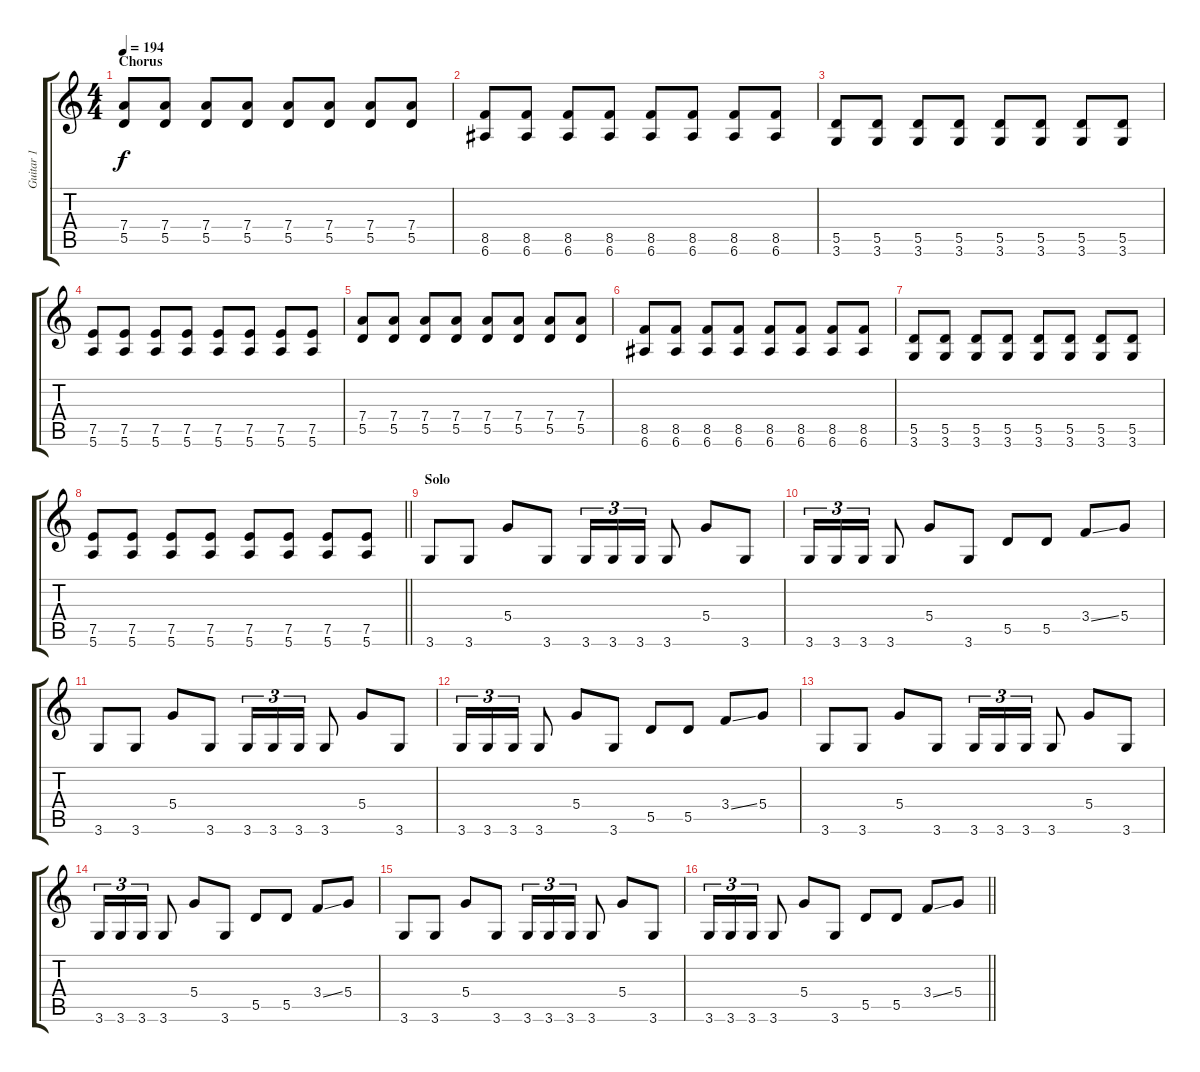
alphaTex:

\track ("Guitar 1" "Guitar 1") {instrument distortionguitar}
\staff {score tabs}
\tuning (E4 B3 G3 D3 A2 E2) {hide}
\ts (4 4)
\section ("" "Chorus")
\tempo 194
\clef g2
\ks c
(7.4 5.5).8{dy f} (7.4 5.5).8 (7.4 5.5).8 (7.4 5.5).8 (7.4 5.5).8 (7.4 5.5).8 (7.4 5.5).8 (7.4 5.5).8 |
(8.5 6.6).8 (8.5 6.6).8 (8.5 6.6).8 (8.5 6.6).8 (8.5 6.6).8 (8.5 6.6).8 (8.5 6.6).8 (8.5 6.6).8 |
(5.5 3.6).8 (5.5 3.6).8 (5.5 3.6).8 (5.5 3.6).8 (5.5 3.6).8 (5.5 3.6).8 (5.5 3.6).8 (5.5 3.6).8 |
(7.5 5.6).8 (7.5 5.6).8 (7.5 5.6).8 (7.5 5.6).8 (7.5 5.6).8 (7.5 5.6).8 (7.5 5.6).8 (7.5 5.6).8 |
(7.4 5.5).8 (7.4 5.5).8 (7.4 5.5).8 (7.4 5.5).8 (7.4 5.5).8 (7.4 5.5).8 (7.4 5.5).8 (7.4 5.5).8 |
(8.5 6.6).8 (8.5 6.6).8 (8.5 6.6).8 (8.5 6.6).8 (8.5 6.6).8 (8.5 6.6).8 (8.5 6.6).8 (8.5 6.6).8 |
(5.5 3.6).8 (5.5 3.6).8 (5.5 3.6).8 (5.5 3.6).8 (5.5 3.6).8 (5.5 3.6).8 (5.5 3.6).8 (5.5 3.6).8 |
\barLineRight lightlight
(7.5 5.6).8 (7.5 5.6).8 (7.5 5.6).8 (7.5 5.6).8 (7.5 5.6).8 (7.5 5.6).8 (7.5 5.6).8 (7.5 5.6).8 |
\section ("" "Solo")
3.6.8 3.6.8 5.4.8 3.6.8 3.6.16{tu (3 2)} 3.6.16{tu (3 2)} 3.6.16{tu (3 2)} 3.6.8 5.4.8 3.6.8 |
3.6.16{tu (3 2)} 3.6.16{tu (3 2)} 3.6.16{tu (3 2)} 3.6.8 5.4.8 3.6.8 5.5.8 5.5.8 3.4{ss}.8 5.4.8 |
3.6.8 3.6.8 5.4.8 3.6.8 3.6.16{tu (3 2)} 3.6.16{tu (3 2)} 3.6.16{tu (3 2)} 3.6.8 5.4.8 3.6.8 |
3.6.16{tu (3 2)} 3.6.16{tu (3 2)} 3.6.16{tu (3 2)} 3.6.8 5.4.8 3.6.8 5.5.8 5.5.8 3.4{ss}.8 5.4.8 |
3.6.8 3.6.8 5.4.8 3.6.8 3.6.16{tu (3 2)} 3.6.16{tu (3 2)} 3.6.16{tu (3 2)} 3.6.8 5.4.8 3.6.8 |
3.6.16{tu (3 2)} 3.6.16{tu (3 2)} 3.6.16{tu (3 2)} 3.6.8 5.4.8 3.6.8 5.5.8 5.5.8 3.4{ss}.8 5.4.8 |
3.6.8 3.6.8 5.4.8 3.6.8 3.6.16{tu (3 2)} 3.6.16{tu (3 2)} 3.6.16{tu (3 2)} 3.6.8 5.4.8 3.6.8 |
\barLineRight lightlight
3.6.16{tu (3 2)} 3.6.16{tu (3 2)} 3.6.16{tu (3 2)} 3.6.8 5.4.8 3.6.8 5.5.8 5.5.8 3.4{ss}.8 5.4.8
